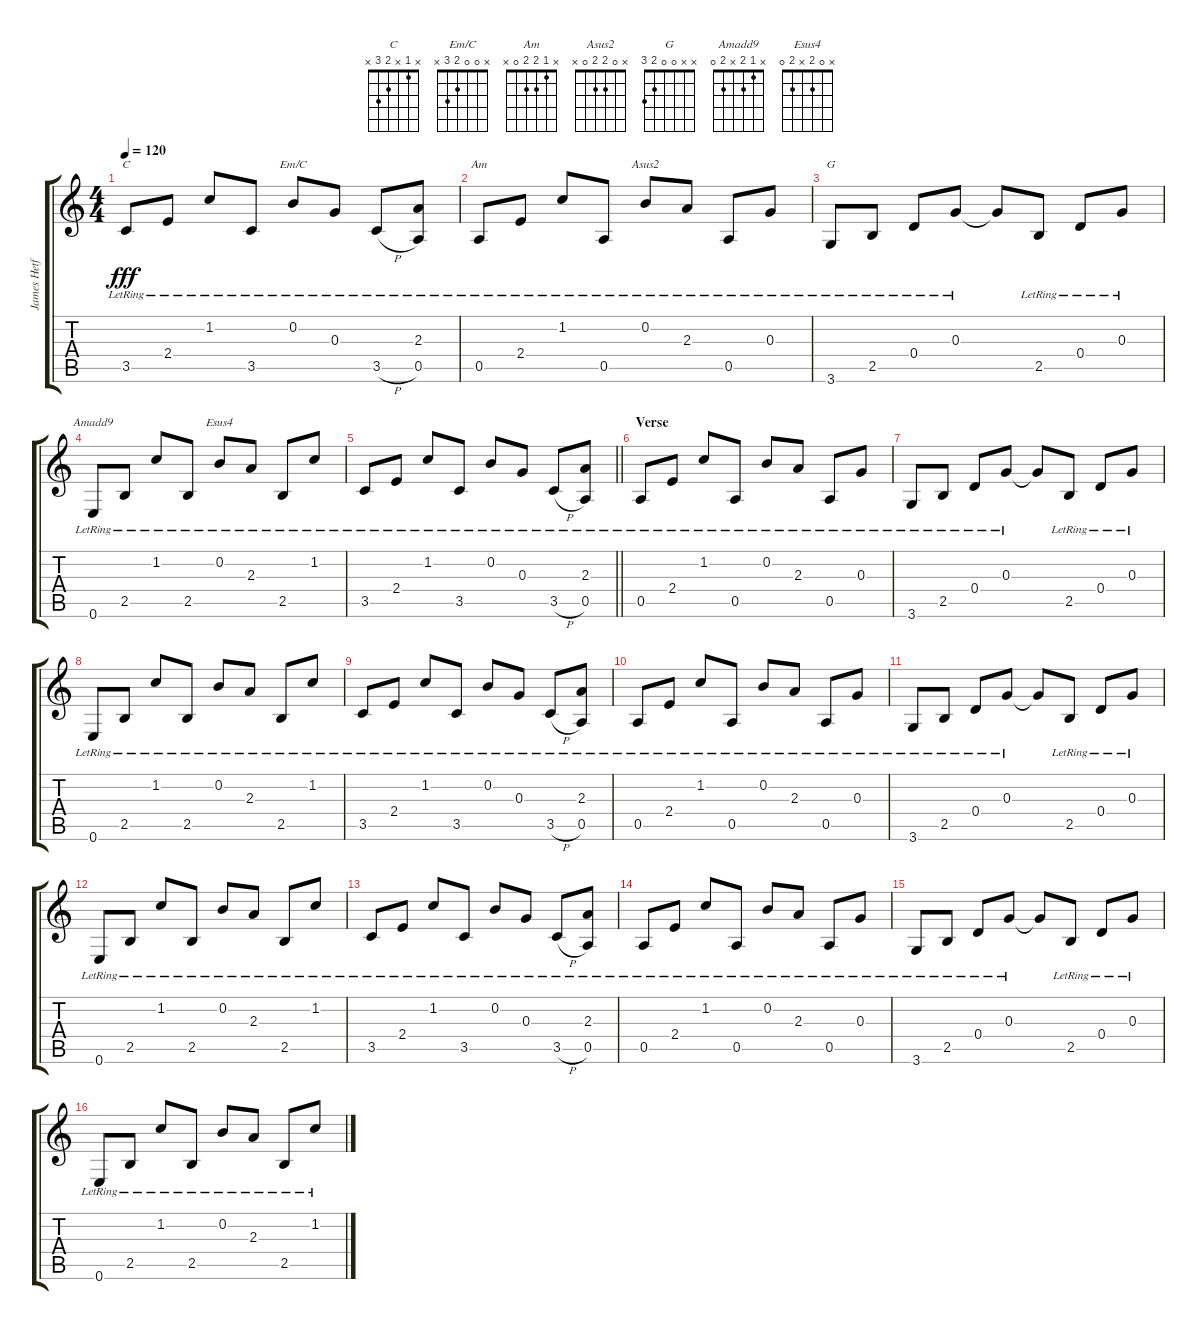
\track ("James Hetfield" "James Hetf") {instrument electricguitarclean}
\staff {score tabs}
\tuning (E4 B3 G3 D3 A2 E2) {hide}
\chord ("C" x 1 x 2 3 x)
\chord ("Em/C" x 0 0 2 3 x)
\chord ("Am" x 1 2 2 0 x)
\chord ("Asus2" x 0 2 2 0 x)
\chord ("G" x x 0 0 2 3)
\chord ("Amadd9" x 1 2 x 2 0)
\chord ("Esus4" x 0 2 x 2 0)
\ts (4 4)
\tempo 120
\clef g2
\ks aminor
3.5{lr}.8{ch "C" dy fff} 2.4{lr}.8 1.2{lr}.8 3.5{lr}.8 0.2{lr}.8{ch "Em/C"} 0.3{lr}.8 3.5{h lr}.8 (2.3{lr} 0.5).8 |
0.5{lr}.8{ch "Am"} 2.4{lr}.8 1.2{lr}.8 0.5{lr}.8 0.2{lr}.8{ch "Asus2"} 2.3{lr}.8 0.5{lr}.8 0.3{lr}.8 |
3.6{lr}.8{ch "G"} 2.5{lr}.8 0.4{lr}.8 0.3{lr}.8 0.3{t}.8 2.5{lr}.8 0.4{lr}.8 0.3{lr}.8 |
0.6{lr}.8{ch "Amadd9"} 2.5{lr}.8 1.2{lr}.8 2.5{lr}.8 0.2{lr}.8{ch "Esus4"} 2.3{lr}.8 2.5{lr}.8 1.2{lr}.8 |
\barLineRight lightlight
3.5{lr}.8 2.4{lr}.8 1.2{lr}.8 3.5{lr}.8 0.2{lr}.8 0.3{lr}.8 3.5{h lr}.8 (2.3{lr} 0.5).8 |
\section ("" "Verse")
0.5{lr}.8 2.4{lr}.8 1.2{lr}.8 0.5{lr}.8 0.2{lr}.8 2.3{lr}.8 0.5{lr}.8 0.3{lr}.8 |
3.6{lr}.8 2.5{lr}.8 0.4{lr}.8 0.3{lr}.8 0.3{t}.8 2.5{lr}.8 0.4{lr}.8 0.3{lr}.8 |
0.6{lr}.8 2.5{lr}.8 1.2{lr}.8 2.5{lr}.8 0.2{lr}.8 2.3{lr}.8 2.5{lr}.8 1.2{lr}.8 |
3.5{lr}.8 2.4{lr}.8 1.2{lr}.8 3.5{lr}.8 0.2{lr}.8 0.3{lr}.8 3.5{h lr}.8 (2.3{lr} 0.5).8 |
0.5{lr}.8 2.4{lr}.8 1.2{lr}.8 0.5{lr}.8 0.2{lr}.8 2.3{lr}.8 0.5{lr}.8 0.3{lr}.8 |
3.6{lr}.8 2.5{lr}.8 0.4{lr}.8 0.3{lr}.8 0.3{t}.8 2.5{lr}.8 0.4{lr}.8 0.3{lr}.8 |
0.6{lr}.8 2.5{lr}.8 1.2{lr}.8 2.5{lr}.8 0.2{lr}.8 2.3{lr}.8 2.5{lr}.8 1.2{lr}.8 |
3.5{lr}.8 2.4{lr}.8 1.2{lr}.8 3.5{lr}.8 0.2{lr}.8 0.3{lr}.8 3.5{h lr}.8 (2.3{lr} 0.5).8 |
0.5{lr}.8 2.4{lr}.8 1.2{lr}.8 0.5{lr}.8 0.2{lr}.8 2.3{lr}.8 0.5{lr}.8 0.3{lr}.8 |
3.6{lr}.8 2.5{lr}.8 0.4{lr}.8 0.3{lr}.8 0.3{t}.8 2.5{lr}.8 0.4{lr}.8 0.3{lr}.8 |
0.6{lr}.8 2.5{lr}.8 1.2{lr}.8 2.5{lr}.8 0.2{lr}.8 2.3{lr}.8 2.5{lr}.8 1.2{lr}.8
